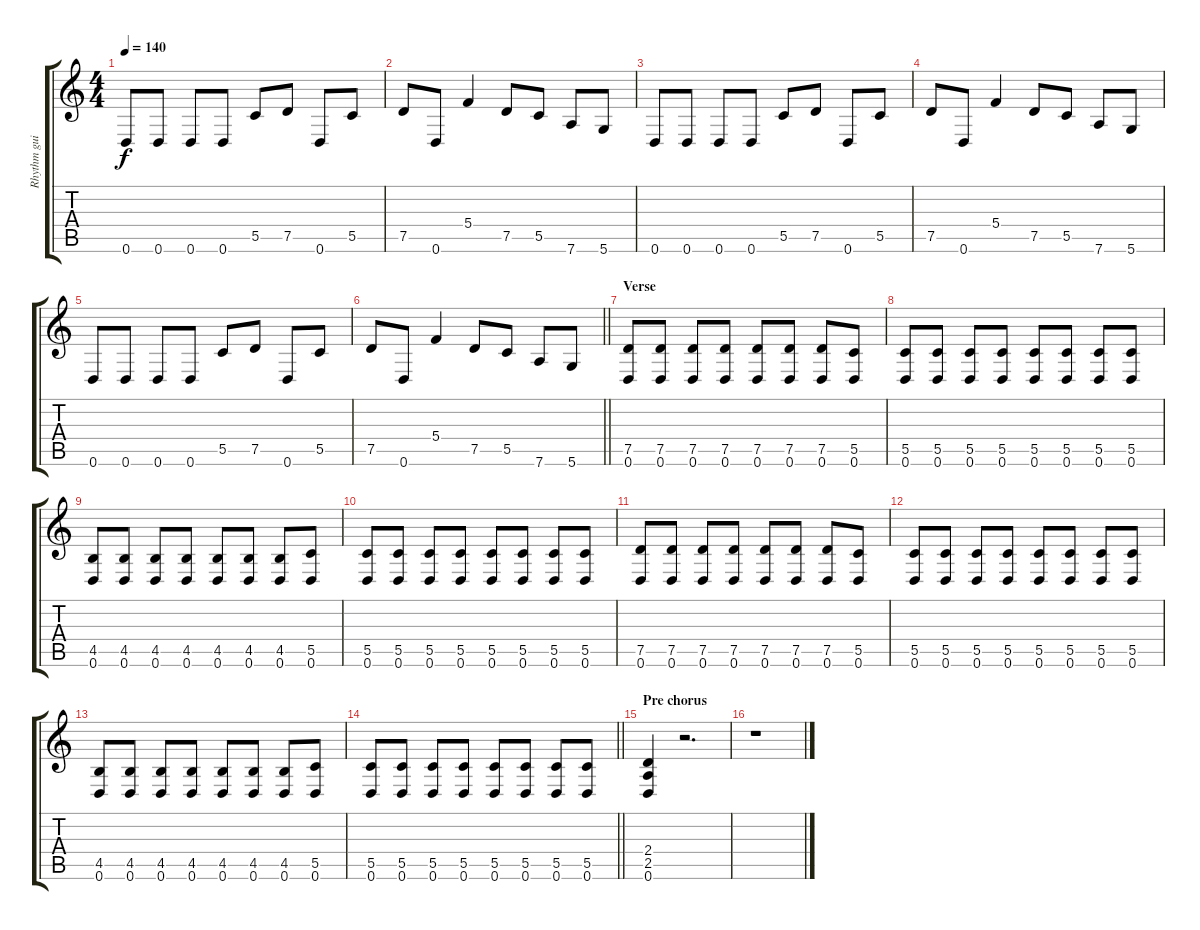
\track ("Rhythm guitar" "Rhythm gui") {instrument distortionguitar}
\staff {score tabs}
\tuning (D4 A3 F3 C3 G2 D2) {hide}
\ts (4 4)
\tempo 140
\clef g2
\ks c
0.6.8{dy f} 0.6.8 0.6.8 0.6.8 5.5.8 7.5.8 0.6.8 5.5.8 |
7.5.8 0.6.8 5.4.4 7.5.8 5.5.8 7.6.8 5.6.8 |
0.6.8 0.6.8 0.6.8 0.6.8 5.5.8 7.5.8 0.6.8 5.5.8 |
7.5.8 0.6.8 5.4.4 7.5.8 5.5.8 7.6.8 5.6.8 |
0.6.8 0.6.8 0.6.8 0.6.8 5.5.8 7.5.8 0.6.8 5.5.8 |
\barLineRight lightlight
7.5.8 0.6.8 5.4.4 7.5.8 5.5.8 7.6.8 5.6.8 |
\section ("" "Verse")
(7.5 0.6).8 (7.5 0.6).8 (7.5 0.6).8 (7.5 0.6).8 (7.5 0.6).8 (7.5 0.6).8 (7.5 0.6).8 (5.5 0.6).8 |
(5.5 0.6).8 (5.5 0.6).8 (5.5 0.6).8 (5.5 0.6).8 (5.5 0.6).8 (5.5 0.6).8 (5.5 0.6).8 (5.5 0.6).8 |
(4.5 0.6).8 (4.5 0.6).8 (4.5 0.6).8 (4.5 0.6).8 (4.5 0.6).8 (4.5 0.6).8 (4.5 0.6).8 (5.5 0.6).8 |
(5.5 0.6).8 (5.5 0.6).8 (5.5 0.6).8 (5.5 0.6).8 (5.5 0.6).8 (5.5 0.6).8 (5.5 0.6).8 (5.5 0.6).8 |
(7.5 0.6).8 (7.5 0.6).8 (7.5 0.6).8 (7.5 0.6).8 (7.5 0.6).8 (7.5 0.6).8 (7.5 0.6).8 (5.5 0.6).8 |
(5.5 0.6).8 (5.5 0.6).8 (5.5 0.6).8 (5.5 0.6).8 (5.5 0.6).8 (5.5 0.6).8 (5.5 0.6).8 (5.5 0.6).8 |
(4.5 0.6).8 (4.5 0.6).8 (4.5 0.6).8 (4.5 0.6).8 (4.5 0.6).8 (4.5 0.6).8 (4.5 0.6).8 (5.5 0.6).8 |
\barLineRight lightlight
(5.5 0.6).8 (5.5 0.6).8 (5.5 0.6).8 (5.5 0.6).8 (5.5 0.6).8 (5.5 0.6).8 (5.5 0.6).8 (5.5 0.6).8 |
\section ("" "Pre chorus")
(2.4 2.5 0.6).4 r.2{d} |
r.1
